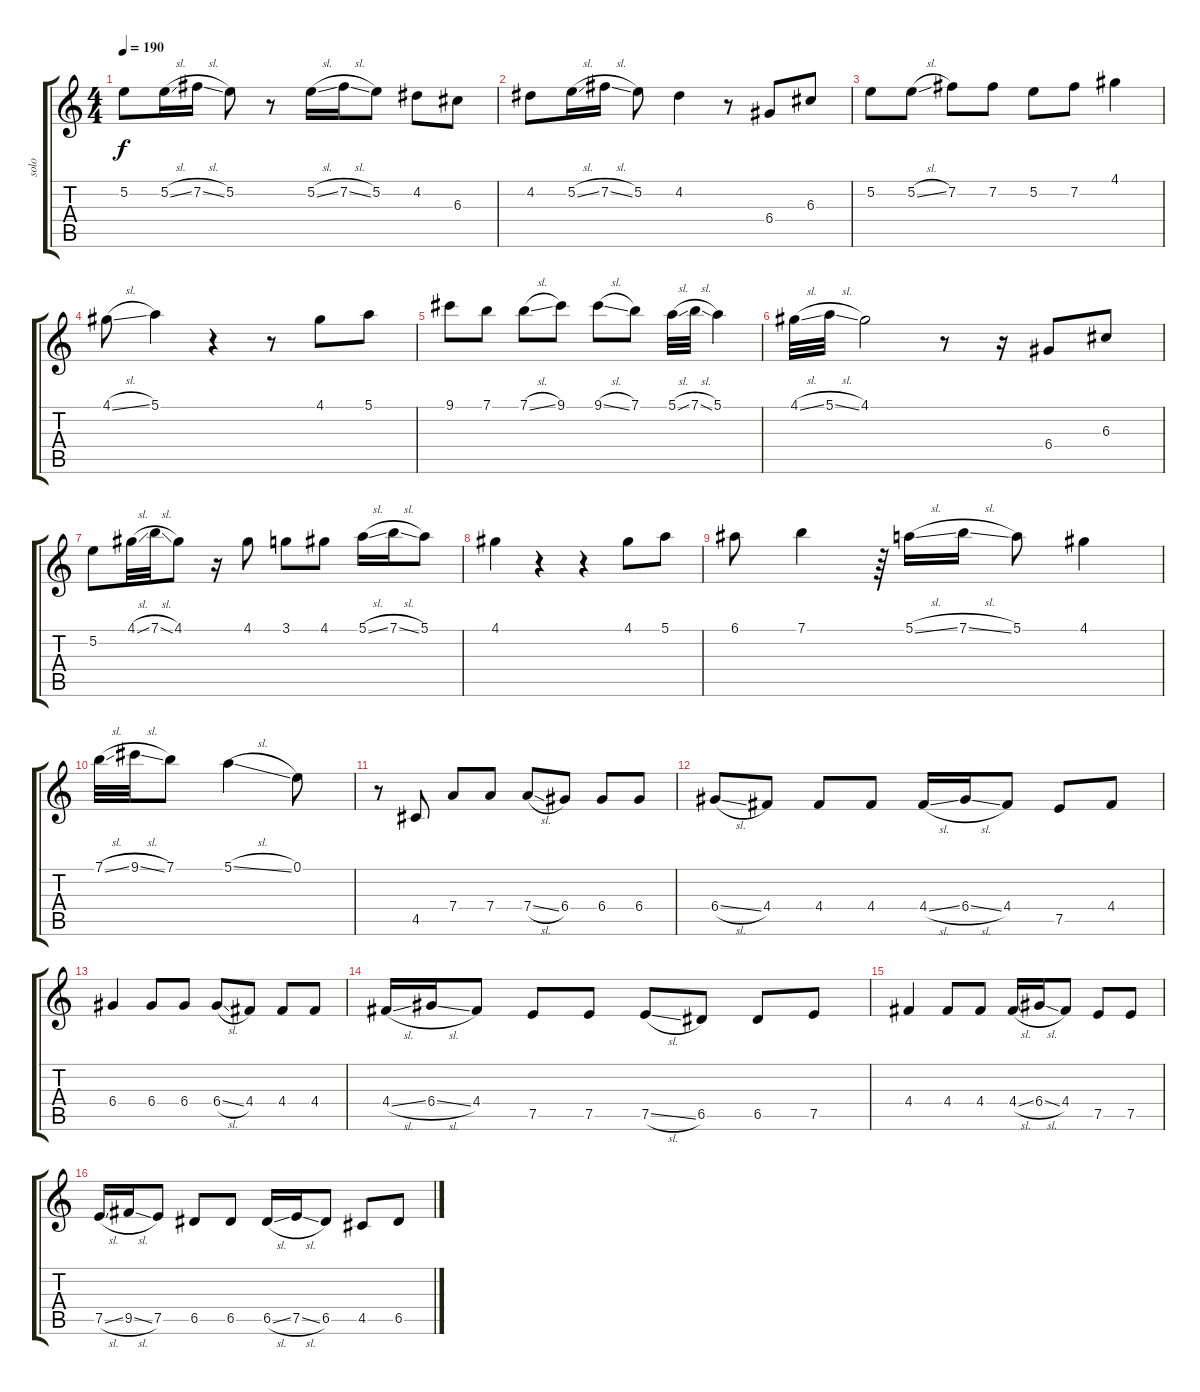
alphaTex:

\track ("solo" "solo") {instrument acousticguitarsteel}
\staff {score tabs}
\tuning (E4 B3 G3 D3 A2 E2) {hide}
\ts (4 4)
\tempo 190
\clef g2
\ks c
5.2.8{dy f} 5.2{sl}.16 7.2{sl}.16 5.2.8 r.8 5.2{sl}.16 7.2{sl}.16 5.2.8 4.2.8 6.3.8 |
4.2.8 5.2{sl}.16 7.2{sl}.16 5.2.8 4.2.4 r.8 6.4.8 6.3.8 |
5.2.8 5.2{sl}.8 7.2.8 7.2.8 5.2.8 7.2.8 4.1.4 |
4.1{sl}.8 5.1.4 r.4 r.8 4.1.8 5.1.8 |
9.1.8 7.1.8 7.1{sl}.8 9.1.8 9.1{sl}.8 7.1.8 5.1{sl}.32 7.1{sl}.32 5.1.4 |
4.1{sl}.32 5.1{sl}.32 4.1.2 r.8 r.16 6.4.8 6.3.8 |
5.2.8 4.1{sl}.32 7.1{sl}.32 4.1.8 r.16 4.1.8 3.1.8 4.1.8 5.1{sl}.16 7.1{sl}.16 5.1.8 |
4.1.4 r.4 r.4 4.1.8 5.1.8 |
6.1.8 7.1.4 r.64 5.1{sl}.16 7.1{sl}.16 5.1.8 4.1.4 |
7.1{sl}.32 9.1{sl}.32 7.1.8 5.1{sl}.4 0.1.8 |
r.8 4.5.8 7.4.8 7.4.8 7.4{sl}.8 6.4.8 6.4.8 6.4.8 |
6.4{sl}.8 4.4.8 4.4.8 4.4.8 4.4{sl}.16 6.4{sl}.16 4.4.8 7.5.8 4.4.8 |
6.4.4 6.4.8 6.4.8 6.4{sl}.8 4.4.8 4.4.8 4.4.8 |
4.4{sl}.16 6.4{sl}.16 4.4.8 7.5.8 7.5.8 7.5{sl}.8 6.5.8 6.5.8 7.5.8 |
4.4.4 4.4.8 4.4.8 4.4{sl}.16 6.4{sl}.16 4.4.8 7.5.8 7.5.8 |
7.5{sl}.16 9.5{sl}.16 7.5.8 6.5.8 6.5.8 6.5{sl}.16 7.5{sl}.16 6.5.8 4.5.8 6.5.8
